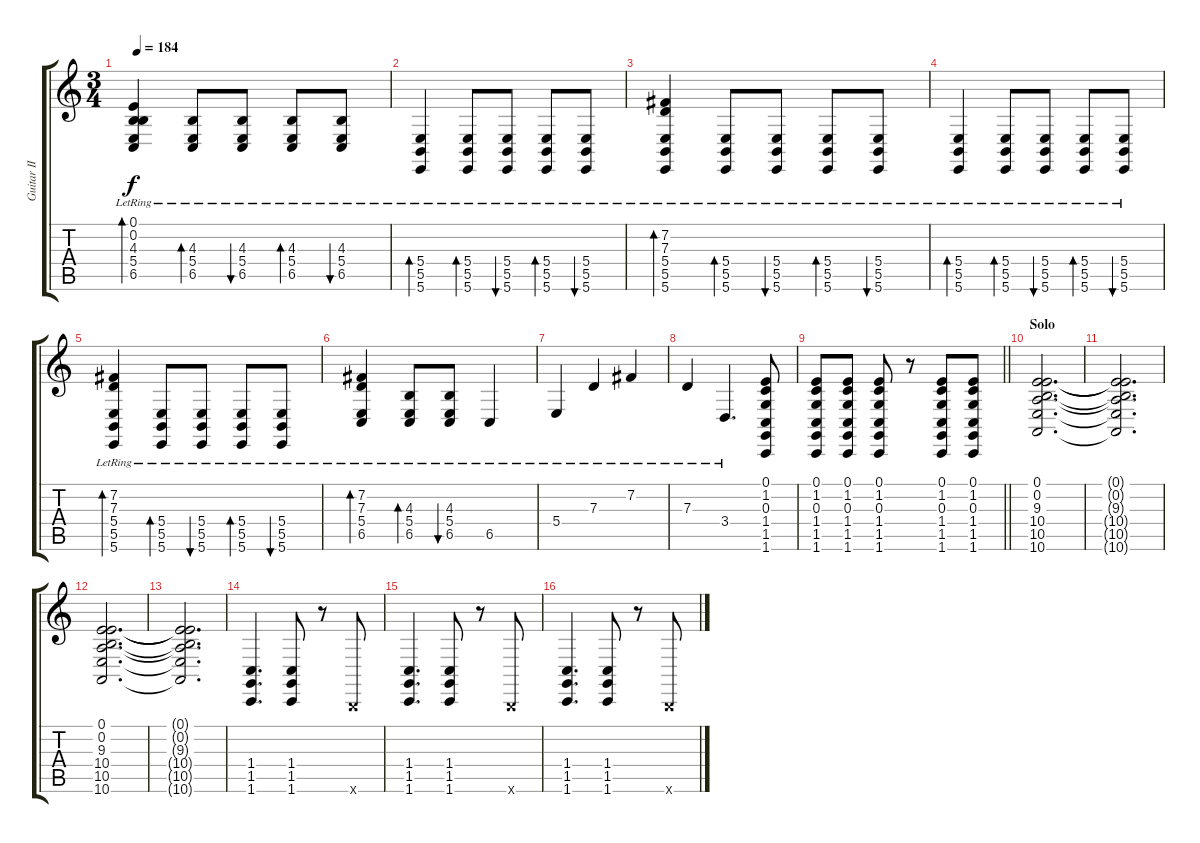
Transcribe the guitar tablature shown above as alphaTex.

\track ("Guitar II BF#BGBE " "Guitar II ") {instrument voiceoohs}
\staff {score tabs}
\tuning (E4 B3 G3 B2 Gb2 B1) {hide}
\ts (3 4)
\tempo 184
\clef g2
\ks c
(0.1{lr} 0.2{lr} 4.3{lr} 5.4{lr} 6.5{lr}).4{bd 60 dy f instrument overdrivenguitar} (4.3{lr} 5.4{lr} 6.5{lr}).8{bd 60} (4.3{lr} 5.4{lr} 6.5{lr}).8{bu 60} (4.3{lr} 5.4{lr} 6.5{lr}).8{bd 60} (4.3{lr} 5.4{lr} 6.5{lr}).8{bu 60} |
(5.4{lr} 5.5{lr} 5.6{lr}).4{bd 60 instrument overdrivenguitar} (5.4{lr} 5.5{lr} 5.6{lr}).8{bd 60} (5.4{lr} 5.5{lr} 5.6{lr}).8{bu 60} (5.4{lr} 5.5{lr} 5.6{lr}).8{bd 60} (5.4{lr} 5.5{lr} 5.6{lr}).8{bu 60} |
(7.2{lr} 7.3{lr} 5.4{lr} 5.5{lr} 5.6{lr}).4{bd 60} (5.4{lr} 5.5{lr} 5.6{lr}).8{bd 60} (5.4{lr} 5.5{lr} 5.6{lr}).8{bu 60} (5.4{lr} 5.5{lr} 5.6{lr}).8{bd 60} (5.4{lr} 5.5{lr} 5.6{lr}).8{bu 60} |
(5.4{lr} 5.5{lr} 5.6{lr}).4{bd 60 instrument overdrivenguitar} (5.4{lr} 5.5{lr} 5.6{lr}).8{bd 60} (5.4{lr} 5.5{lr} 5.6{lr}).8{bu 60} (5.4{lr} 5.5{lr} 5.6{lr}).8{bd 60} (5.4{lr} 5.5{lr} 5.6{lr}).8{bu 60} |
(7.2{lr} 7.3{lr} 5.4{lr} 5.5{lr} 5.6{lr}).4{bd 60} (5.4{lr} 5.5{lr} 5.6{lr}).8{bd 60} (5.4{lr} 5.5{lr} 5.6{lr}).8{bu 60} (5.4{lr} 5.5{lr} 5.6{lr}).8{bd 60} (5.4{lr} 5.5{lr} 5.6{lr}).8{bu 60} |
(7.2{lr} 7.3{lr} 5.4{lr} 6.5{lr}).4{bd 60 instrument overdrivenguitar} (4.3{lr} 5.4{lr} 6.5{lr}).8{bd 60} (4.3{lr} 5.4{lr} 6.5{lr}).8{bu 60} 6.5{lr}.4 |
5.4{lr}.4 7.3{lr}.4 7.2{lr}.4 |
7.3{lr}.4 3.4{lr}.4{d} (0.1 1.2 0.3 1.4 1.5 1.6).8{instrument overdrivenguitar} |
\barLineRight lightlight
(0.1 1.2 0.3 1.4 1.5 1.6).8 (0.1 1.2 0.3 1.4 1.5 1.6).8 (0.1 1.2 0.3 1.4 1.5 1.6).8 r.8 (0.1 1.2 0.3 1.4 1.5 1.6).8 (0.1 1.2 0.3 1.4 1.5 1.6).8 |
\section ("" "Solo")
(0.1 0.2 9.3 10.4 10.5 10.6).2{d} |
(0.1{t} 0.2{t} 9.3{t} 10.4{t} 10.5{t} 10.6{t}).2{d} |
(0.1 0.2 9.3 10.4 10.5 10.6).2{d} |
(0.1{t} 0.2{t} 9.3{t} 10.4{t} 10.5{t} 10.6{t}).2{d} |
(1.4 1.5 1.6).4{d} (1.4 1.5 1.6).8 r.8 0.6{x}.8 |
(1.4 1.5 1.6).4{d} (1.4 1.5 1.6).8 r.8 0.6{x}.8 |
(1.4 1.5 1.6).4{d} (1.4 1.5 1.6).8 r.8 0.6{x}.8
